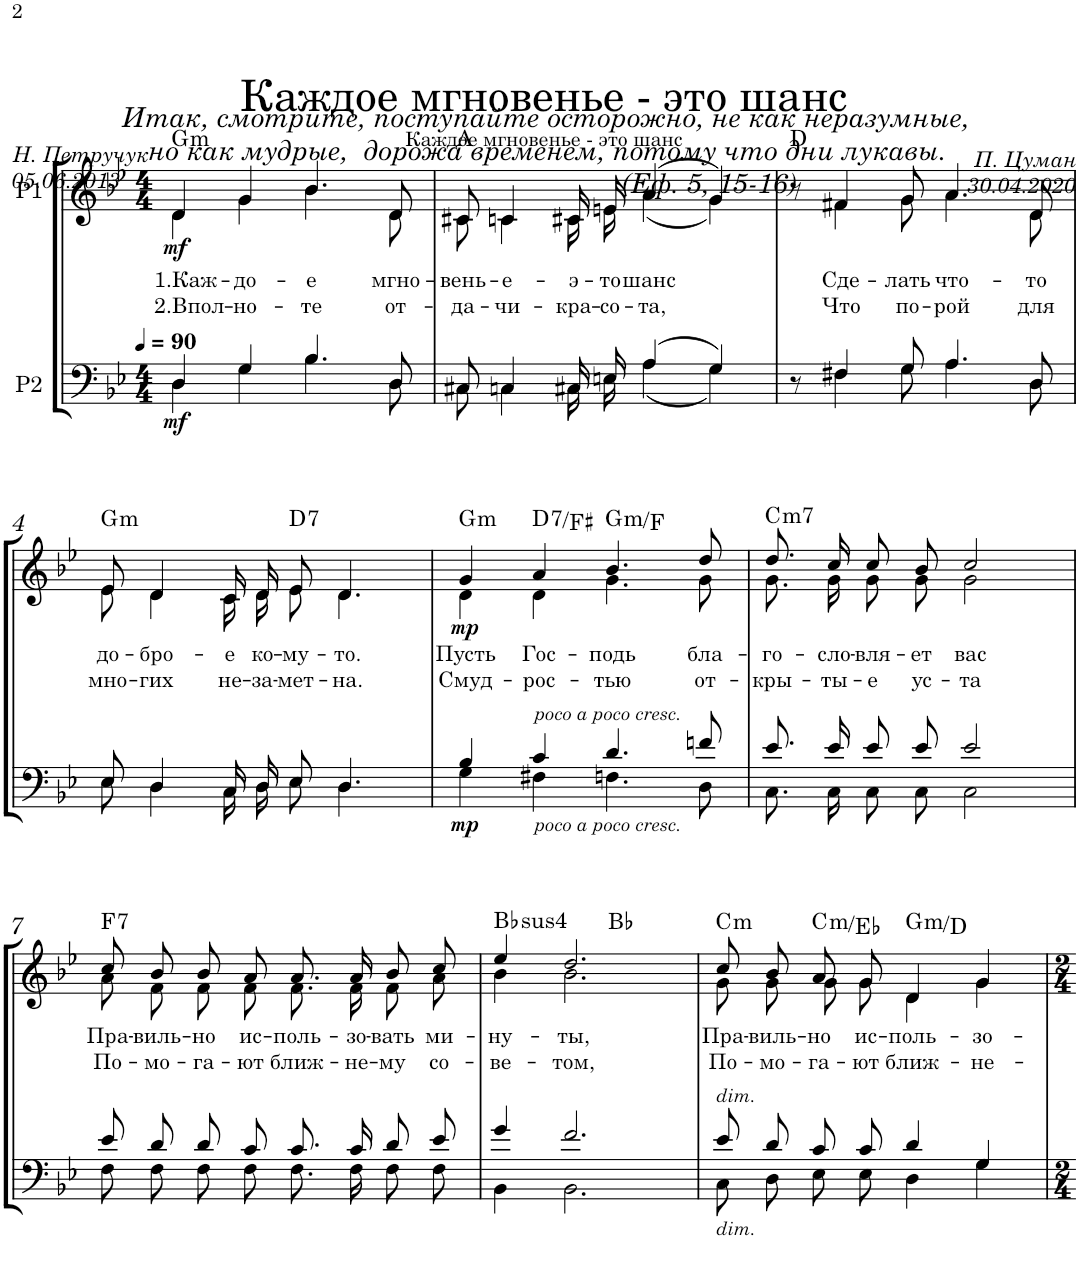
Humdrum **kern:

**kern	**dynam	**kern	**text	**text	**dynam	**harte
*part2	*part2	*part1	*part1	*part1	*part1	*part1
*staff2	*staff2	*staff1	*staff1	*staff1	*staff1	*
*I"P2	*	*I"P1	*	*	*	*
*clefF4	*	*clefG2	*	*	*	*
*k[b-e-]	*	*k[b-e-]	*	*	*	*
*g:	*	*g:	*	*	*	*
*M4/4	*	*M4/4	*	*	*	*
*MM90	*	*MM90	*	*	*	*
=1	=1	=1	=1	=1	=1	=1
*^	*	*	*	*	*	*
!	!	!LO:DY:b	!	!LO:LY:b	!LO:LY:b	!LO:DY:b	!LO:H:kt=m
*	*	*	*^	*	*	*	*
4D/	4D\	mf	4d/	4d\	1.Каж-	2.Впол-	mf	G:min
!	!	!	!	!	!LO:LY:b	!LO:LY:b	!	!
4G/	4G\	.	4g/	4g\	-до-	-но-	.	.
!	!	!	!	!	!LO:LY:b	!LO:LY:b	!	!
4.B-/	4.B-\	.	4.b-/	4.b-\	-е	-те	.	.
!	!	!	!	!	!LO:LY:b	!LO:LY:b	!	!
8D/	8D\	.	8d/	8d\	мгно-	от-	.	.
=2	=2	=2	=2	=2	=2	=2	=2	=2
!	!	!	!	!	!LO:LY:b	!LO:LY:b	!	!
8C#X/	8C#\	.	8c#X/	8c#\	-вень-	-да-	.	A:maj
!	!	!	!	!	!LO:LY:b	!LO:LY:b	!	!
4Cn/	4C\	.	4cn/	4c\	-е-	-чи-	.	.
!	!	!	!	!	!LO:LY:b	!LO:LY:b	!	!
16C#X/LL	16C#\LL	.	16c#X/LL	16c#\LL	-э-	кра-	.	.
!	!	!	!	!	!LO:LY:b	!LO:LY:b	!	!
16En/JJ	16E\JJ	.	16en/JJ	16e\JJ	-то	-со-	.	.
!	!	!	!	!	!LO:LY:b	!LO:LY:b	!	!
(4A/	(4A\	.	(4a/	(4a\	шанс	та,	.	.
4G/)	4G\)	.	4g/)	4g\)	.	.	.	.
=3	=3	=3	=3	=3	=3	=3	=3	=3
8r	8ryy	.	8r	8ryy	.	.	.	D:maj
!	!	!	!	!	!LO:LY:b	!LO:LY:b	!	!
4F#X/	4F#\	.	4f#X/	4f#\	Сде-	Что	.	.
!	!	!	!	!	!LO:LY:b	!LO:LY:b	!	!
8G/	8G\	.	8g/	8g\	-лать	-по-	.	.
!	!	!	!	!	!LO:LY:b	!LO:LY:b	!	!
4.A/	4.A\	.	4.a/	4.a\	что-	рой	.	.
!	!	!	!	!	!LO:LY:b	!LO:LY:b	!	!
8D/	8D\	.	8d/	8d\	-то	-для	.	.
!!LO:LB:g=z	!!
=4	=4	=4	=4	=4	=4	=4	=4	=4
!	!	!	!	!	!LO:LY:b	!LO:LY:b	!	!LO:H:kt=m
8E-/	8E-\	.	8e-/	8e-\	до-	мно-	.	G:min
!	!	!	!	!	!LO:LY:b	!LO:LY:b	!	!
4D/	4D\	.	4d/	4d\	-бро-	-гих	.	.
!	!	!	!	!	!LO:LY:b	!LO:LY:b	!	!
16C/LL	16C\LL	.	16c/LL	16c\LL	-е	-не-	.	.
!	!	!	!	!	!LO:LY:b	!LO:LY:b	!	!
16D/JJ	16D\JJ	.	16d/JJ	16d\JJ	ко-	за-	.	.
!	!	!	!	!	!LO:LY:b	!LO:LY:b	!	!LO:H:kt=7
8E-/	8E-\	.	8e-/	8e-\	-му-	-мет-	.	D:7
!	!	!	!	!	!LO:LY:b	!LO:LY:b	!	!
4.D/	4.D\	.	4.d/	4.d\	-то.	-на.	.	.
=5	=5	=5	=5	=5	=5	=5	=5	=5
!	!	!LO:DY:b	!	!	!LO:LY:b	!LO:LY:b	!LO:DY:b	!LO:H:kt=m
4B-/	4G\	mp	4g/	4d\	Пусть	Смуд-	mp	G:min
!	!	!	!LO:TX:b:i:t=poco a poco cresc.	!	!	!	!	!
!LO:TX:b:i:t=poco a poco cresc.	!	!	!	!	!	!	!	!
!	!	!	!	!	!LO:LY:b	!LO:LY:b	!	!LO:H:kt=7
4c/	4F#X\	.	4a/	4d\	Гос-	рос-	.	D:7/3
!	!	!	!	!	!LO:LY:b	!LO:LY:b	!	!LO:H:kt=m
4.d/	4.Fn\	.	4.b-/	4.g\	-подь	-тью	.	G:min/b7
!	!	!	!	!	!LO:LY:b	!LO:LY:b	!	!
8fn/	8D\	.	8dd/	8g\	бла-	от-	.	.
=6	=6	=6	=6	=6	=6	=6	=6	=6
!	!	!	!	!	!LO:LY:b	!LO:LY:b	!	!LO:H:kt=m7
8.e-/L	8.C\L	.	8.dd/L	8.g\L	-го-	кры-	.	C:min7
!	!	!	!	!	!LO:LY:b	!LO:LY:b	!	!
16e-/Jk	16C\Jk	.	16cc/Jk	16g\Jk	-сло-	-ты-	.	.
!	!	!	!	!	!LO:LY:b	!LO:LY:b	!	!
8e-/L	8C\L	.	8cc/L	8g\L	-вля-	е	.	.
!	!	!	!	!	!LO:LY:b	!LO:LY:b	!	!
8e-/J	8C\J	.	8b-/J	8g\J	-ет	ус-	.	.
!	!	!	!	!	!LO:LY:b	!LO:LY:b	!	!
2e-/	2C\	.	2cc/	2g\	вас	-та	.	.
!!LO:LB:g=z	!!
=7	=7	=7	=7	=7	=7	=7	=7	=7
!	!	!	!	!	!LO:LY:b	!LO:LY:b	!	!LO:H:kt=7
8e-/L	8F\L	.	8cc/L	8a\L	Пра-	-По-	.	F:7
!	!	!	!	!	!LO:LY:b	!LO:LY:b	!	!
8d/J	8F\J	.	8b-/J	8f\J	-виль-	-мо-	.	.
!	!	!	!	!	!LO:LY:b	!LO:LY:b	!	!
8d/L	8F\L	.	8b-/L	8f\L	-но	-га-	.	.
!	!	!	!	!	!LO:LY:b	!LO:LY:b	!	!
8c/J	8F\J	.	8a/J	8f\J	ис-	-ют	.	.
!	!	!	!	!	!LO:LY:b	!LO:LY:b	!	!
8.c/L	8.F\L	.	8.a/L	8.f\L	-поль-	ближ-	.	.
!	!	!	!	!	!LO:LY:b	!LO:LY:b	!	!
16c/Jk	16F\Jk	.	16a/Jk	16f\Jk	-зо-	-не-	.	.
!	!	!	!	!	!LO:LY:b	!LO:LY:b	!	!
8d/L	8F\L	.	8b-/L	8f\L	-вать	-му	.	.
!	!	!	!	!	!LO:LY:b	!LO:LY:b	!	!
8e-/J	8F\J	.	8cc/J	8a\J	ми-	со-	.	.
=8	=8	=8	=8	=8	=8	=8	=8	=8
!	!	!	!	!	!LO:LY:b	!LO:LY:b	!	!LO:H:kt=4
*	*	*	*	*^	*	*	*	*
4g/	4BB-\	.	4ee-/	4b-\	2ryy	-ну-	-ве-	.	Bb:sus4
!	!	!	!	!	!	!LO:LY:b	!LO:LY:b	!	!
2.f/	2.BB-\	.	2.dd/	2.b-\	.	-ты,	-том,	.	.
.	.	.	.	.	2ryy	.	.	.	Bb:maj
=9	=9	=9	=9	=9	=9	=9	=9	=9	=9
!	!	!	!LO:TX:b:i:t=dim.	!	!	!	!	!	!
!LO:TX:b:i:t=dim.	!	!	!	!	!	!	!	!	!
!	!	!	!	!	!	!LO:LY:b	!LO:LY:b	!	!LO:H:kt=m
*	*	*	*	*v	*v	*	*	*	*
8e-/L	8C\L	.	8cc/L	8g\L	Пра-	По-	.	C:min
!	!	!	!	!	!LO:LY:b	!LO:LY:b	!	!
8d/J	8D\J	.	8b-/J	8g\J	-виль-	-мо-	.	.
!	!	!	!	!	!LO:LY:b	!LO:LY:b	!	!LO:H:kt=m
8c/L	8E-\L	.	8a/L	8g\L	-но	-га-	.	C:min/b3
!	!	!	!	!	!LO:LY:b	!LO:LY:b	!	!
8c/J	8E-\J	.	8g/J	8g\J	ис-	-ют	.	.
!	!	!	!	!	!LO:LY:b	!LO:LY:b	!	!LO:H:kt=m
4d/	4D\	.	4d/	4d\	-поль-	ближ-	.	G:min/5
!	!	!	!	!	!LO:LY:b	!LO:LY:b	!	!
4G/	4G\	.	4g/	4g\	-зо-	-не-	.	.
*v	*v	*	*	*	*	*	*	*
*	*	*v	*v	*	*	*	*
=	=	=	=	=	=	=
*-	*-	*-	*-	*-	*-	*-
